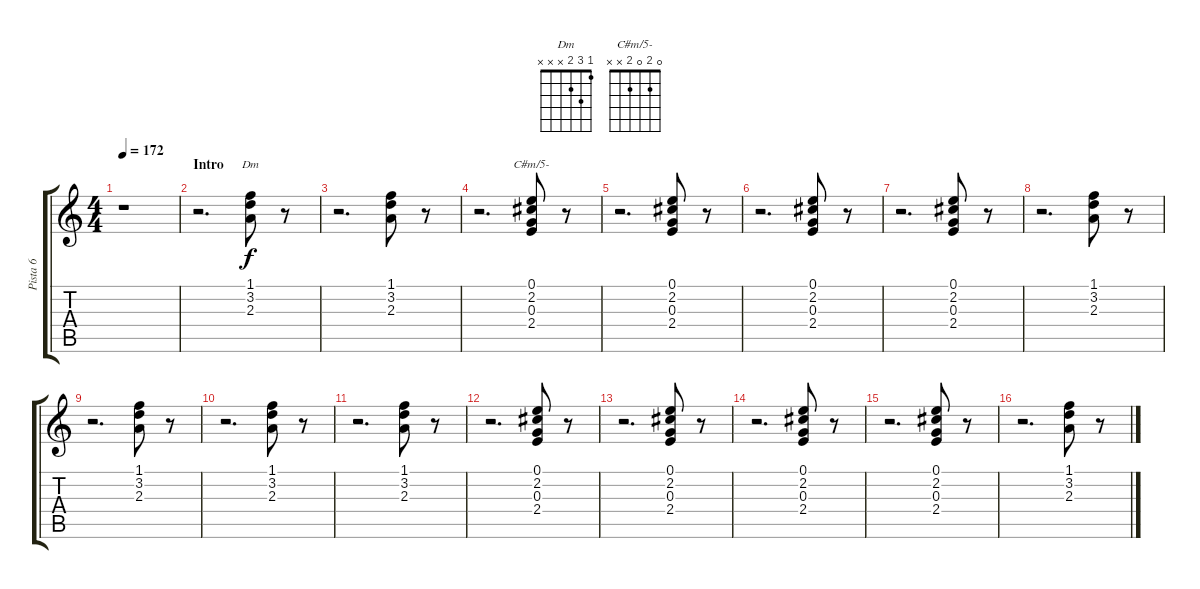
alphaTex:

\track ("Pista 6" "Pista 6") {instrument acousticguitarsteel}
\staff {score tabs}
\tuning (E4 B3 G3 D3 A2 E2) {hide}
\chord ("Dm" 1 3 2 x x x)
\chord ("C#m/5-" 0 2 0 2 x x)
\ts (4 4)
\tempo 172
\clef g2
\ks c
r.1{dy f instrument acousticguitarsteel} |
\section ("" "Intro")
r.2{d} (1.1 3.2 2.3).8{ch "Dm"} r.8 |
r.2{d} (1.1 3.2 2.3).8 r.8 |
r.2{d} (0.1 2.2 0.3 2.4).8{ch "C#m/5-"} r.8 |
r.2{d} (0.1 2.2 0.3 2.4).8 r.8 |
r.2{d} (0.1 2.2 0.3 2.4).8 r.8 |
r.2{d} (0.1 2.2 0.3 2.4).8 r.8 |
r.2{d} (1.1 3.2 2.3).8 r.8 |
r.2{d} (1.1 3.2 2.3).8 r.8 |
r.2{d} (1.1 3.2 2.3).8 r.8 |
r.2{d} (1.1 3.2 2.3).8 r.8 |
r.2{d} (0.1 2.2 0.3 2.4).8 r.8 |
r.2{d} (0.1 2.2 0.3 2.4).8 r.8 |
r.2{d} (0.1 2.2 0.3 2.4).8 r.8 |
r.2{d} (0.1 2.2 0.3 2.4).8 r.8 |
r.2{d} (1.1 3.2 2.3).8 r.8
